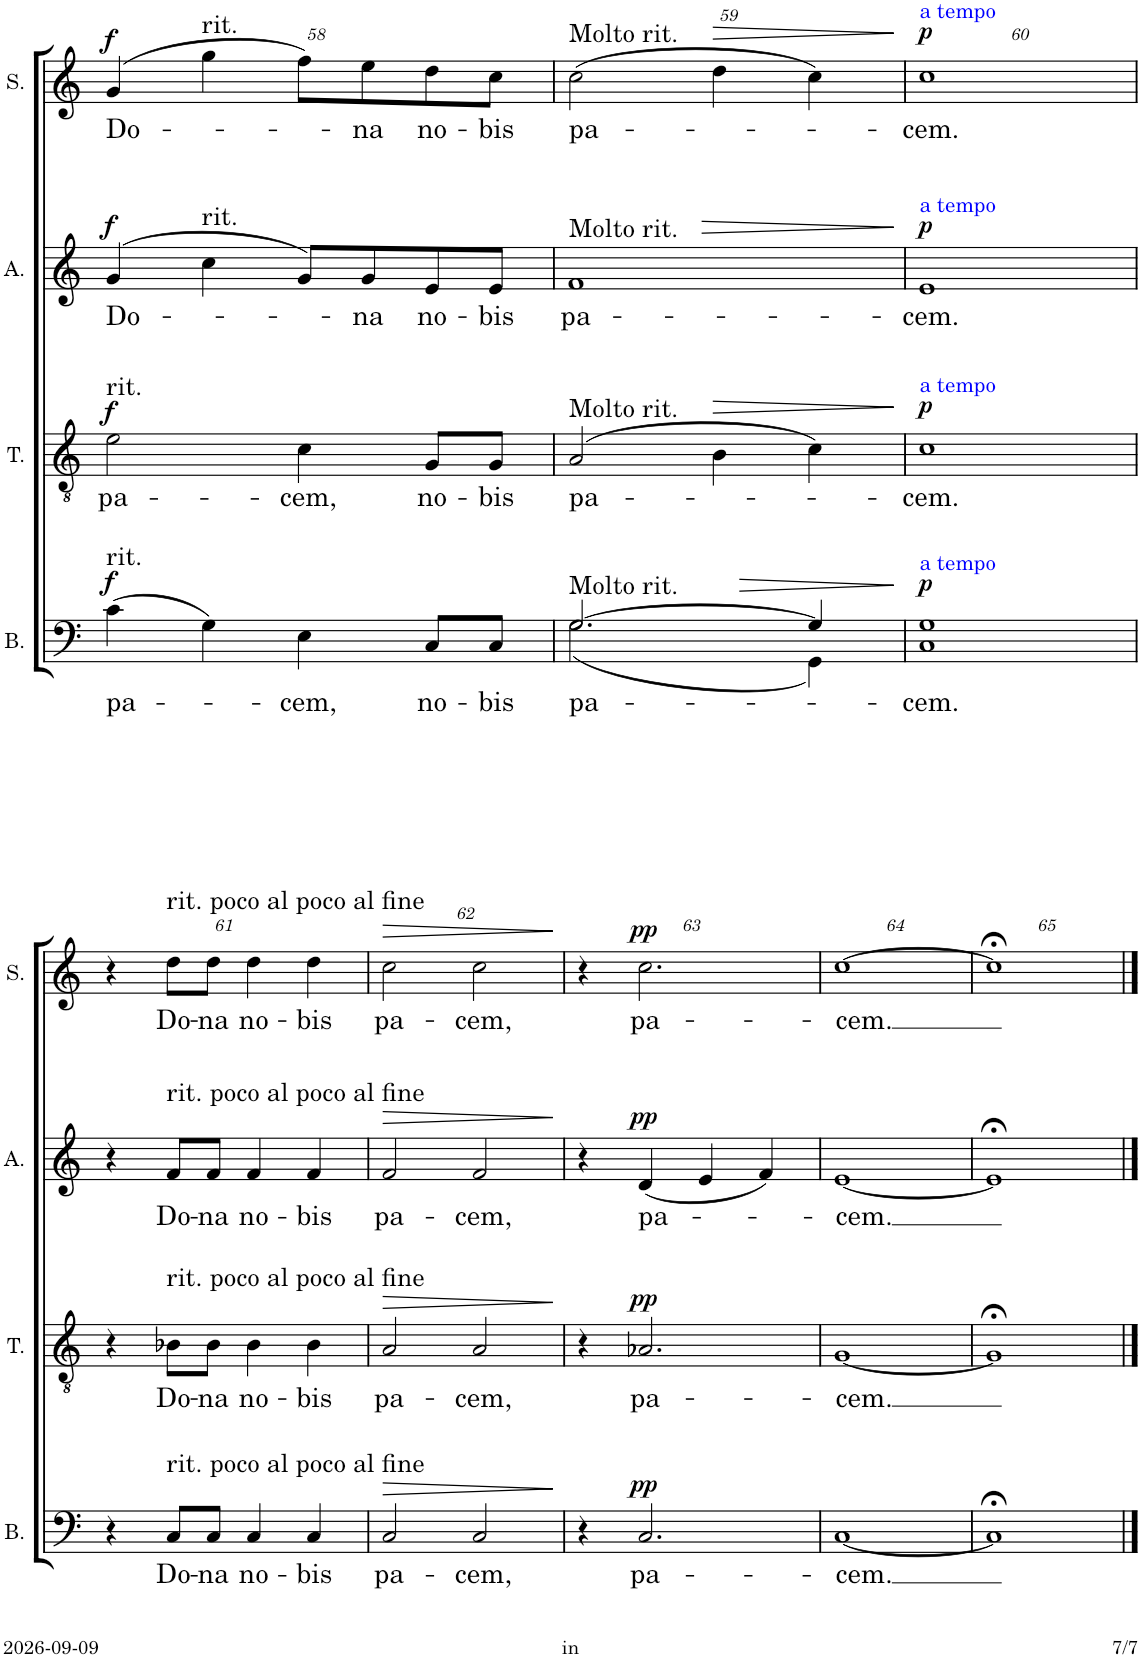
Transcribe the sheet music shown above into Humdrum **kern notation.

**kern	**text	**dynam	**kern	**text	**dynam	**kern	**text	**dynam	**kern	**text	**dynam
*part4	*part4	*part4	*part3	*part3	*part3	*part2	*part2	*part2	*part1	*part1	*part1
*staff4	*staff4	*staff4	*staff3	*staff3	*staff3	*staff2	*staff2	*staff2	*staff1	*staff1	*staff1
*I"Bass	*	*	*I"Tenor	*	*	*I"Alto	*	*	*I"Soprano	*	*
*I'B.	*	*	*I'T.	*	*	*I'A.	*	*	*I'S.	*	*
!!LO:PB:g=z
*clefF4	*	*	*clefGv2	*	*	*clefG2	*	*	*clefG2	*	*
*k[]	*	*	*k[]	*	*	*k[]	*	*	*k[]	*	*
*M4/4	*	*	*M4/4	*	*	*M4/4	*	*	*M4/4	*	*
=58	=58	=58	=58	=58	=58	=58	=58	=58	=58	=58	=58
!	!	!	!LO:TX:a:t=rit.	!	!	!	!	!	!	!	!
!LO:TX:a:t=rit.	!	!	!	!	!	!	!	!	!	!	!
!	!LO:LY:b	!LO:DY:a	!	!LO:LY:b	!LO:DY:a	!	!LO:LY:b	!LO:DY:a	!	!LO:LY:b	!LO:DY:a
(4c\	pa-	f	2e\	pa-	f	(4g/	Do-	f	(4g/	Do-	f
!	!	!	!	!	!	!	!	!	!LO:TX:a:t=rit.	!	!
!	!	!	!	!	!	!LO:TX:a:t=rit.	!	!	!	!	!
4G\)	.	.	.	.	.	4cc\	.	.	4gg\	.	.
!	!LO:LY:b	!	!	!LO:LY:b	!	!	!	!	!	!	!
4E\	-cem,	.	4c\	-cem,	.	8g/L)	.	.	8ff\L)	.	.
!	!	!	!	!	!	!	!LO:LY:b	!	!	!LO:LY:b	!
.	.	.	.	.	.	8g/	-na	.	8ee\	-na	.
!	!LO:LY:b	!	!	!LO:LY:b	!	!	!LO:LY:b	!	!	!LO:LY:b	!
8C/L	no-	.	8G/L	no-	.	8e/	no-	.	8dd\	no-	.
!	!LO:LY:b	!	!	!LO:LY:b	!	!	!LO:LY:b	!	!	!LO:LY:b	!
8C/J	-bis	.	8G/J	-bis	.	8e/J	-bis	.	8cc\J	-bis	.
=59	=59	=59	=59	=59	=59	=59	=59	=59	=59	=59	=59
!	!	!	!	!	!	!	!	!	!LO:TX:a:t=Molto rit.	!	!
!	!	!	!	!	!	!LO:TX:a:t=Molto rit.	!	!	!	!	!
!	!	!	!LO:TX:a:t=Molto rit.	!	!	!	!	!	!	!	!
!LO:TX:a:t=Molto rit.	!	!	!	!	!	!	!	!	!	!	!
!	!LO:LY:b	!	!	!LO:LY:b	!	!	!LO:LY:b	!LO:HP:b	!	!LO:LY:b	!
*^	*	*	*	*	*	*	*	*	*	*	*
[2.G/	(2.G\	pa-	.	(2A/	pa-	.	1f	pa-	>	(2cc\	pa-	.
!	!	!	!	!	!	!LO:HP:b	!	!	!	!	!	!LO:HP:b
.	.	.	.	4B\	.	>	.	.	.	4dd\	.	>
!	!	!	!LO:HP:b	!	!	!	!	!	!	!	!	!
4G/]	4GG\)	.	>	4c\)	.	.	.	.	.	4cc\)	.	.
*v	*v	*	*	*	*	*	*	*	*	*	*	*
.	.	]	.	.	]	.	.	]	.	.	]
=60	=60	=60	=60	=60	=60	=60	=60	=60	=60	=60	=60
!	!	!	!	!	!	!	!	!	!LO:TX:a:color=#0000FF:t=a tempo	!	!
!	!	!	!	!	!	!LO:TX:a:color=#0000FF:t=a tempo	!	!	!	!	!
!	!	!	!LO:TX:a:color=#0000FF:t=a tempo	!	!	!	!	!	!	!	!
!LO:TX:a:color=#0000FF:t=a tempo	!	!	!	!	!	!	!	!	!	!	!
!	!LO:LY:b	!LO:DY:a	!	!LO:LY:b	!LO:DY:a	!	!LO:LY:b	!LO:DY:a	!	!LO:LY:b	!LO:DY:a
*^	*	*	*	*	*	*	*	*	*	*	*
1G	1C	-cem.	p	1c	-cem.	p	1e	-cem.	p	1cc	-cem.	p
*v	*v	*	*	*	*	*	*	*	*	*	*	*
!!LO:LB:g=z
=61	=61	=61	=61	=61	=61	=61	=61	=61	=61	=61	=61
4r	.	.	4r	.	.	4r	.	.	4r	.	.
!	!	!	!	!	!	!	!	!	!LO:TX:a:t=rit. poco al poco al fine	!	!
!	!	!	!	!	!	!LO:TX:a:t=rit. poco al poco al fine	!	!	!	!	!
!	!	!	!LO:TX:a:t=rit. poco al poco al fine	!	!	!	!	!	!	!	!
!LO:TX:a:t=rit. poco al poco al fine	!	!	!	!	!	!	!	!	!	!	!
!	!LO:LY:b	!	!	!LO:LY:b	!	!	!LO:LY:b	!	!	!LO:LY:b	!
8C/L	Do-	.	8B-X\L	Do-	.	8f/L	Do-	.	8dd\L	Do-	.
!	!LO:LY:b	!	!	!LO:LY:b	!	!	!LO:LY:b	!	!	!LO:LY:b	!
8C/J	-na	.	8B-\J	-na	.	8f/J	-na	.	8dd\J	-na	.
!	!LO:LY:b	!	!	!LO:LY:b	!	!	!LO:LY:b	!	!	!LO:LY:b	!
4C/	no-	.	4B-\	no-	.	4f/	no-	.	4dd\	no-	.
!	!LO:LY:b	!	!	!LO:LY:b	!	!	!LO:LY:b	!	!	!LO:LY:b	!
4C/	-bis	.	4B-\	-bis	.	4f/	-bis	.	4dd\	-bis	.
=62	=62	=62	=62	=62	=62	=62	=62	=62	=62	=62	=62
!	!LO:LY:b	!LO:HP:b	!	!LO:LY:b	!LO:HP:b	!	!LO:LY:b	!LO:HP:b	!	!LO:LY:b	!LO:HP:b
2C/	pa-	>	2A/	pa-	>	2f/	pa-	>	2cc\	pa-	>
!	!LO:LY:b	!	!	!LO:LY:b	!	!	!LO:LY:b	!	!	!LO:LY:b	!
2C/	-cem,	.	2A/	-cem,	.	2f/	-cem,	.	2cc\	-cem,	.
.	.	]	.	.	]	.	.	]	.	.	]
=63	=63	=63	=63	=63	=63	=63	=63	=63	=63	=63	=63
4r	.	.	4r	.	.	4r	.	.	4r	.	.
!	!LO:LY:b	!LO:DY:a	!	!LO:LY:b	!LO:DY:a	!	!LO:LY:b	!LO:DY:a	!	!LO:LY:b	!LO:DY:a
2.C/	pa-	pp	2.A-X/	pa-	pp	(4d/	pa-	pp	2.cc\	pa-	pp
.	.	.	.	.	.	4e/	.	.	.	.	.
.	.	.	.	.	.	4f/)	.	.	.	.	.
=64	=64	=64	=64	=64	=64	=64	=64	=64	=64	=64	=64
!	!LO:LY:b	!	!	!LO:LY:b	!	!	!LO:LY:b	!	!	!LO:LY:b	!
[1C	-cem.	.	[1G	-cem.	.	[1e	-cem.	.	[1cc	-cem.	.
=65	=65	=65	=65	=65	=65	=65	=65	=65	=65	=65	=65
1C;<]	.	.	1G;<]	.	.	1e;<]	.	.	1cc;<]	.	.
==	==	==	==	==	==	==	==	==	==	==	==
*-	*-	*-	*-	*-	*-	*-	*-	*-	*-	*-	*-
